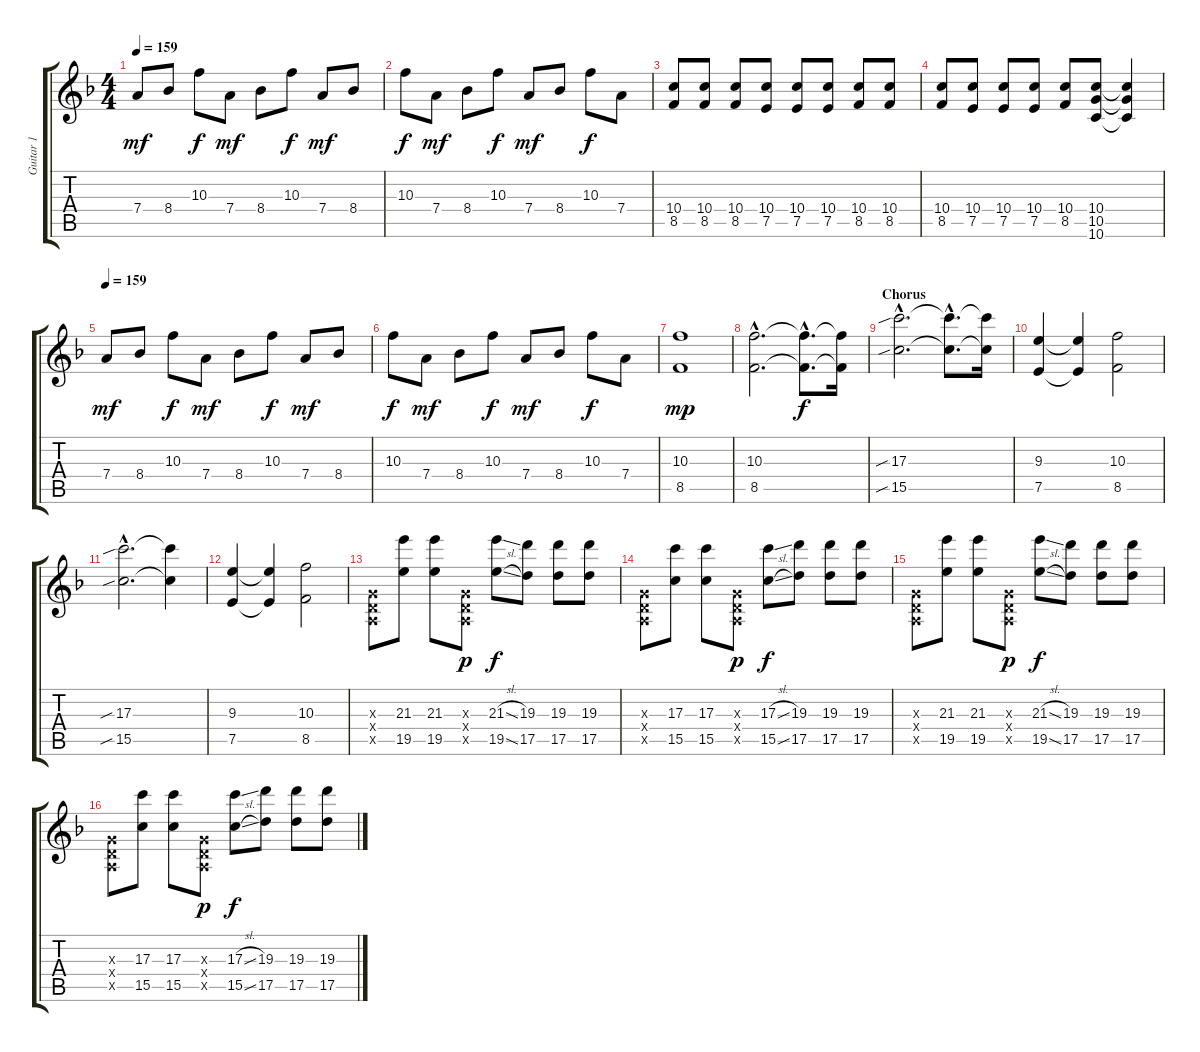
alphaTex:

\track ("Guitar 1" "Guitar 1") {instrument distortionguitar}
\staff {score tabs}
\tuning (E4 B3 G3 D3 A2 D2) {hide}
\ts (4 4)
\tempo 159
\clef g2
\ks f
7.4.8{dy mf} 8.4.8 10.3.8{dy f} 7.4.8{dy mf} 8.4.8 10.3.8{dy f} 7.4.8{dy mf} 8.4.8 |
10.3.8{dy f} 7.4.8{dy mf} 8.4.8 10.3.8{dy f} 7.4.8{dy mf} 8.4.8 10.3.8{dy f} 7.4.8 |
(10.4 8.5).8 (10.4 8.5).8 (10.4 8.5).8 (10.4 7.5).8 (10.4 7.5).8 (10.4 7.5).8 (10.4 8.5).8 (10.4 8.5).8 |
(10.4 8.5).8 (10.4 7.5).8 (10.4 7.5).8 (10.4 7.5).8 (10.4 8.5).8 (10.4 10.5 10.6).8 (10.4{t} 10.5{t} 10.6{t}).4 |
\tempo 159
7.4.8{dy mf} 8.4.8 10.3.8{dy f} 7.4.8{dy mf} 8.4.8 10.3.8{dy f} 7.4.8{dy mf} 8.4.8 |
10.3.8{dy f} 7.4.8{dy mf} 8.4.8 10.3.8{dy f} 7.4.8{dy mf} 8.4.8 10.3.8{dy f} 7.4.8 |
(10.3 8.5).1{dy mp} |
(10.3{hac} 8.5{hac}).2{d} (10.3{hac t} 8.5{hac t}).8{d dy f} (10.3{t} 8.5{t}).16 |
\section ("" "Chorus")
(17.3{sib hac} 15.5{sib hac}).2{d} (17.3{hac t} 15.5{hac t}).8{d} (17.3{t} 15.5{t}).16 |
(9.3 7.5).4 (9.3{t} 7.5{t}).4 (10.3 8.5).2 |
(17.3{sib hac} 15.5{sib hac}).2{d} (17.3{t} 15.5{t}).4 |
(9.3 7.5).4 (9.3{t} 7.5{t}).4 (10.3 8.5).2 |
(0.3{x} 0.4{x} 0.5{x}).8 (21.3 19.5).8 (21.3 19.5).8 (0.3{x} 0.4{x} 0.5{x}).8{dy p} (21.3{sl} 19.5{sl}).8{dy f} (19.3 17.5).8 (19.3 17.5).8 (19.3 17.5).8 |
(0.3{x} 0.4{x} 0.5{x}).8 (17.3 15.5).8 (17.3 15.5).8 (0.3{x} 0.4{x} 0.5{x}).8{dy p} (17.3{sl} 15.5{sl}).8{dy f} (19.3 17.5).8 (19.3 17.5).8 (19.3 17.5).8 |
(0.3{x} 0.4{x} 0.5{x}).8 (21.3 19.5).8 (21.3 19.5).8 (0.3{x} 0.4{x} 0.5{x}).8{dy p} (21.3{sl} 19.5{sl}).8{dy f} (19.3 17.5).8 (19.3 17.5).8 (19.3 17.5).8 |
(0.3{x} 0.4{x} 0.5{x}).8 (17.3 15.5).8 (17.3 15.5).8 (0.3{x} 0.4{x} 0.5{x}).8{dy p} (17.3{sl} 15.5{sl}).8{dy f} (19.3 17.5).8 (19.3 17.5).8 (19.3 17.5).8
